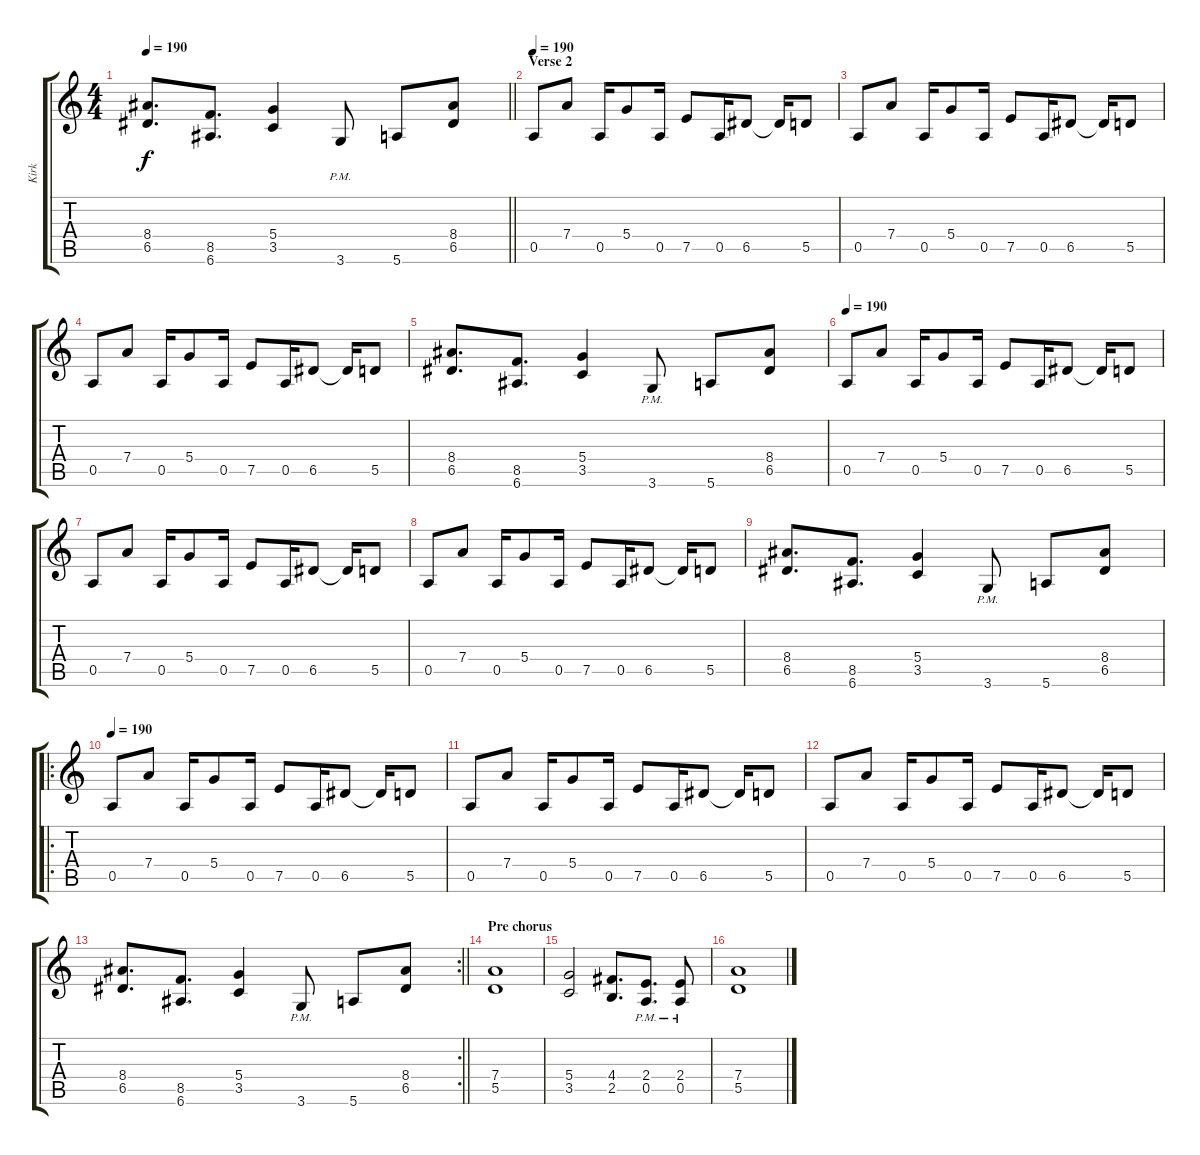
\track ("Kirk" "Kirk") {instrument distortionguitar}
\staff {score tabs}
\tuning (E4 B3 G3 D3 A2 E2) {hide}
\ts (4 4)
\tempo 190
\clef g2
\barLineRight lightlight
\ks c
(8.4 6.5).8{d dy f} (8.5 6.6).8{d} (5.4 3.5).4 3.6{pm}.8 5.6.8 (8.4 6.5).8 |
\section ("" "Verse 2")
\tempo 190
0.5.8 7.4.8 0.5.16 5.4.8 0.5.16 7.5.8 0.5.16 6.5.8 6.5{t}.16 5.5.8 |
0.5.8 7.4.8 0.5.16 5.4.8 0.5.16 7.5.8 0.5.16 6.5.8 6.5{t}.16 5.5.8 |
0.5.8 7.4.8 0.5.16 5.4.8 0.5.16 7.5.8 0.5.16 6.5.8 6.5{t}.16 5.5.8 |
(8.4 6.5).8{d} (8.5 6.6).8{d} (5.4 3.5).4 3.6{pm}.8 5.6.8 (8.4 6.5).8 |
\tempo 190
0.5.8 7.4.8 0.5.16 5.4.8 0.5.16 7.5.8 0.5.16 6.5.8 6.5{t}.16 5.5.8 |
0.5.8 7.4.8 0.5.16 5.4.8 0.5.16 7.5.8 0.5.16 6.5.8 6.5{t}.16 5.5.8 |
0.5.8 7.4.8 0.5.16 5.4.8 0.5.16 7.5.8 0.5.16 6.5.8 6.5{t}.16 5.5.8 |
(8.4 6.5).8{d} (8.5 6.6).8{d} (5.4 3.5).4 3.6{pm}.8 5.6.8 (8.4 6.5).8 |
\ro
\tempo 190
0.5.8 7.4.8 0.5.16 5.4.8 0.5.16 7.5.8 0.5.16 6.5.8 6.5{t}.16 5.5.8 |
0.5.8 7.4.8 0.5.16 5.4.8 0.5.16 7.5.8 0.5.16 6.5.8 6.5{t}.16 5.5.8 |
0.5.8 7.4.8 0.5.16 5.4.8 0.5.16 7.5.8 0.5.16 6.5.8 6.5{t}.16 5.5.8 |
\rc 2
\barLineRight lightlight
(8.4 6.5).8{d} (8.5 6.6).8{d} (5.4 3.5).4 3.6{pm}.8 5.6.8 (8.4 6.5).8 |
\section ("" "Pre chorus")
(7.4 5.5).1 |
(5.4 3.5).2 (4.4 2.5).8{d} (2.4{pm} 0.5).8{d} (2.4{pm} 0.5).8 |
(7.4 5.5).1
